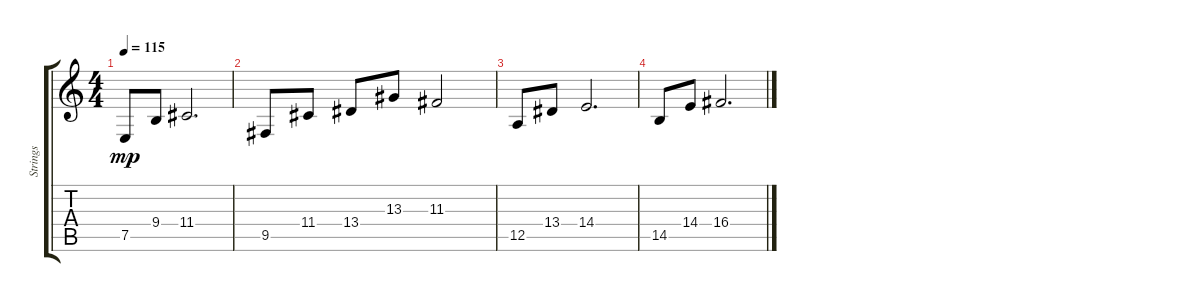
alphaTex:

\track ("Strings" "Strings") {instrument stringensemble1}
\staff {score tabs}
\tuning (E4 B3 G3 D3 A2 E2) {hide}
\ts (4 4)
\tempo 115
\clef g2
\ks c
7.5.8{dy mp} 9.4.8 11.4.2{d} |
9.5.8 11.4.8 13.4.8 13.3.8 11.3.2 |
12.5.8 13.4.8 14.4.2{d} |
14.5.8 14.4.8 16.4.2{d}
